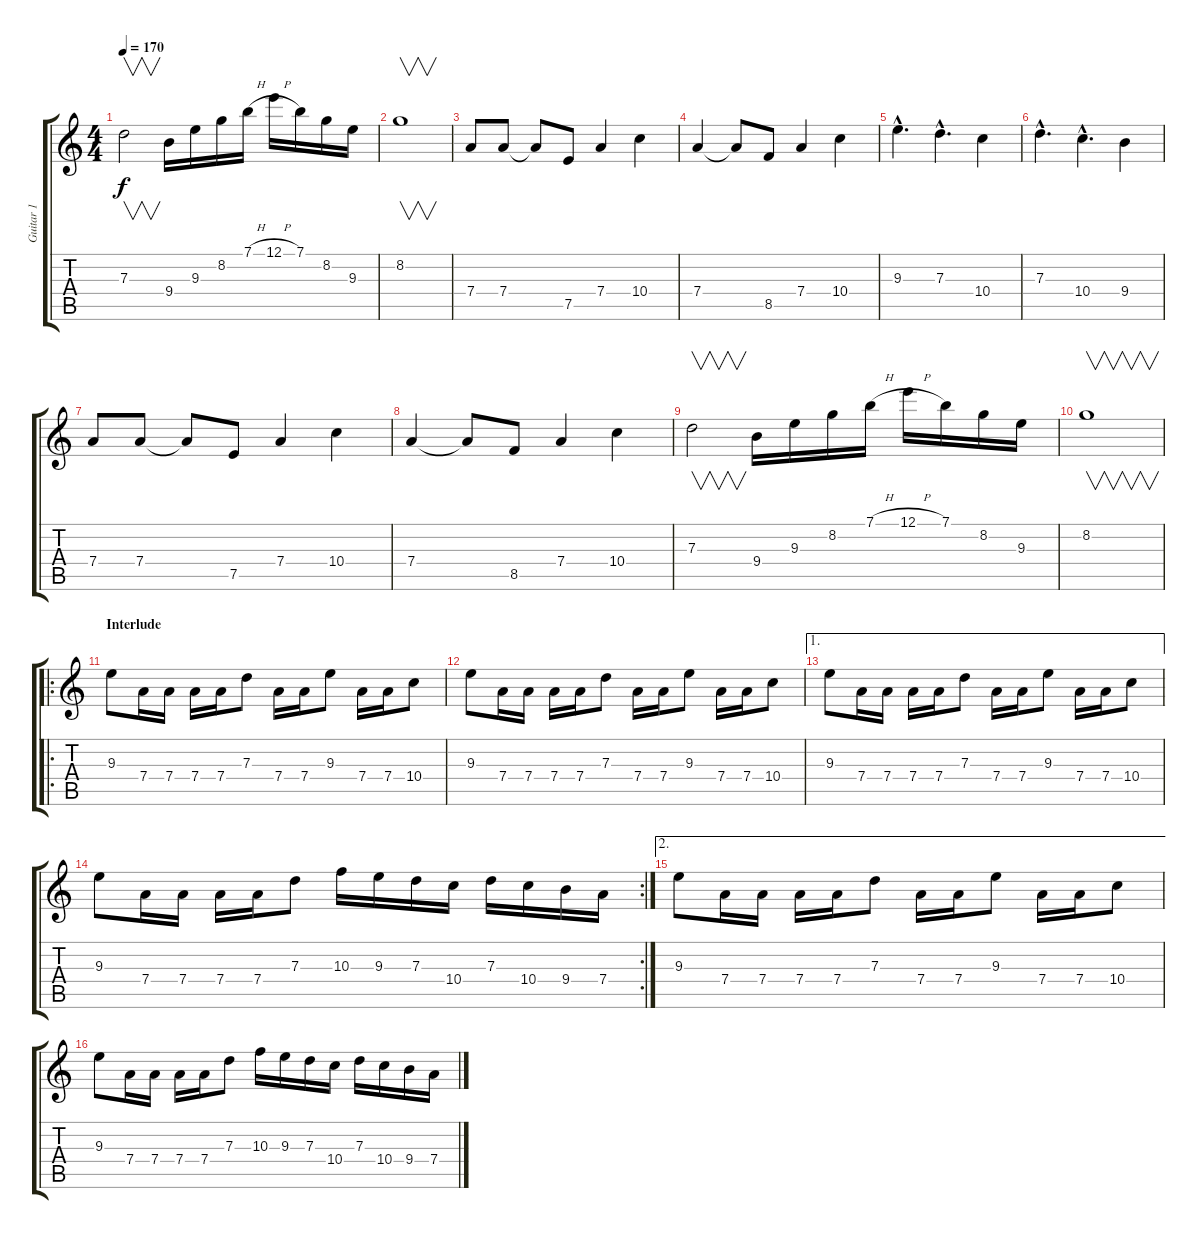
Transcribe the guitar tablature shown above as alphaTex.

\track ("Guitar 1" "Guitar 1") {instrument distortionguitar}
\staff {score tabs}
\tuning (E4 B3 G3 D3 A2 E2) {hide}
\ts (4 4)
\tempo 170
\clef g2
\ks c
7.3.2{v dy f} 9.4.16 9.3.16 8.2.16 7.1{h}.16 12.1{h}.16 7.1.16 8.2.16 9.3.16 |
8.2.1{v} |
7.4.8 7.4.8 7.4{t}.8 7.5.8 7.4.4 10.4.4 |
7.4.4 7.4{t}.8 8.5.8 7.4.4 10.4.4 |
9.3{hac}.4{d} 7.3{hac}.4{d} 10.4.4 |
7.3{hac}.4{d} 10.4{hac}.4{d} 9.4.4 |
7.4.8 7.4.8 7.4{t}.8 7.5.8 7.4.4 10.4.4 |
7.4.4 7.4{t}.8 8.5.8 7.4.4 10.4.4 |
7.3.2{v} 9.4.16 9.3.16 8.2.16 7.1{h}.16 12.1{h}.16 7.1.16 8.2.16 9.3.16 |
8.2.1{v} |
\ro
\section ("" "Interlude")
9.3.8 7.4.16 7.4.16 7.4.16 7.4.16 7.3.8 7.4.16 7.4.16 9.3.8 7.4.16 7.4.16 10.4.8 |
9.3.8 7.4.16 7.4.16 7.4.16 7.4.16 7.3.8 7.4.16 7.4.16 9.3.8 7.4.16 7.4.16 10.4.8 |
\ae 1
9.3.8 7.4.16 7.4.16 7.4.16 7.4.16 7.3.8 7.4.16 7.4.16 9.3.8 7.4.16 7.4.16 10.4.8 |
\rc 2
9.3.8 7.4.16 7.4.16 7.4.16 7.4.16 7.3.8 10.3.16 9.3.16 7.3.16 10.4.16 7.3.16 10.4.16 9.4.16 7.4.16 |
\ae 2
9.3.8 7.4.16 7.4.16 7.4.16 7.4.16 7.3.8 7.4.16 7.4.16 9.3.8 7.4.16 7.4.16 10.4.8 |
9.3.8 7.4.16 7.4.16 7.4.16 7.4.16 7.3.8 10.3.16 9.3.16 7.3.16 10.4.16 7.3.16 10.4.16 9.4.16 7.4.16
